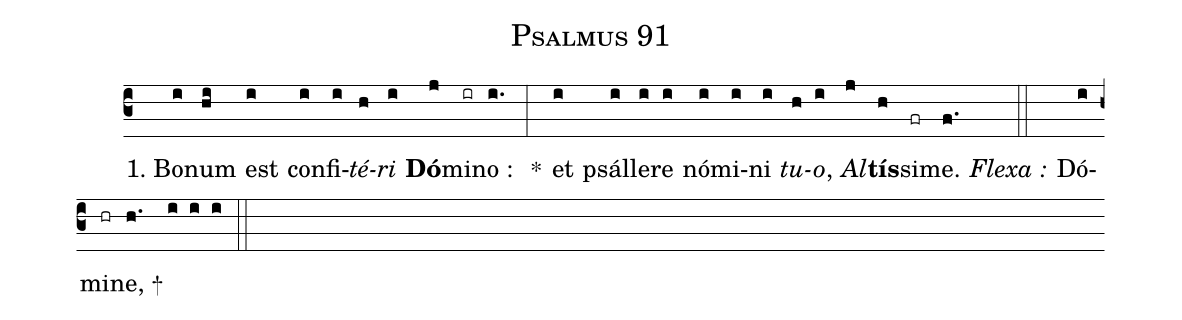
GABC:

name:Psalmus 91;
%%
(c3)
~1.~B{o}(i)num(hi) est(i) con(i)fi(i)<i>té</i>(h)<i>ri</i>(i)
<b>Dó</b>(j)mi(ir)no~:(i.) ~*(:) et(i) psál(i)le(i)re(i)
nó(i)mi(i)ni(i) <i>tu</i>(h)<i>o</i>,(i)
<i>Al</i>(j)<b>tís</b>(h)si(fr)me.(f. )
<i>Fl</i>{<i>e</i>}<i>xa~:</i>(::) Dó(i)mi(hr)ne,~<sp>+</sp>(h.  i i i) (::)

% vim: se enc=utf8 fenc=utf8 digraph syn=gabc:
